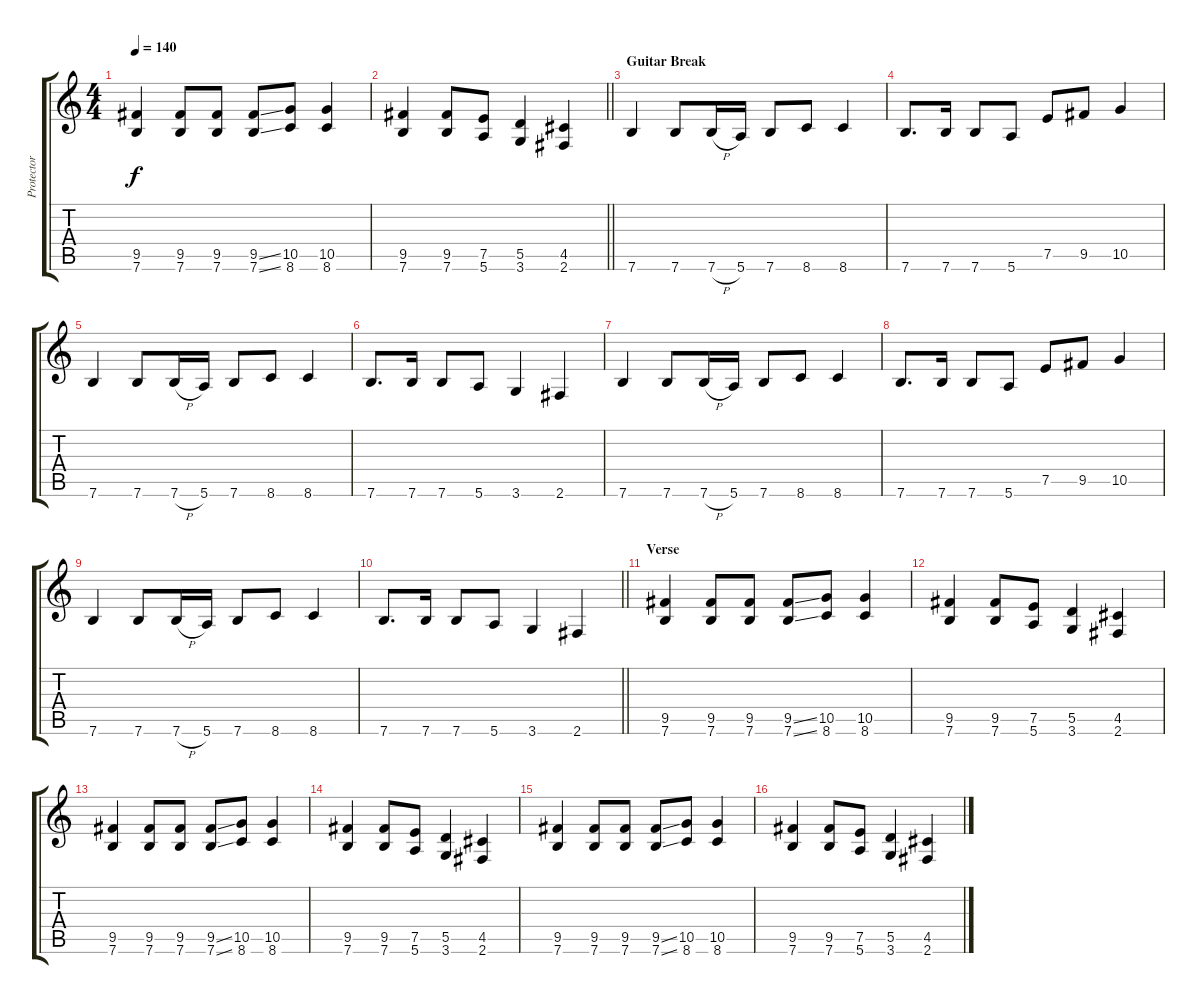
\track ("Protector [2]" "Protector ") {instrument overdrivenguitar}
\staff {score tabs}
\tuning (E4 B3 G3 D3 A2 E2) {hide}
\ts (4 4)
\tempo 140
\clef g2
\ks c
(9.5 7.6).4{dy f} (9.5 7.6).8 (9.5 7.6).8 (9.5{ss} 7.6{ss}).8 (10.5 8.6).8 (10.5 8.6).4 |
\barLineRight lightlight
(9.5 7.6).4 (9.5 7.6).8 (7.5 5.6).8 (5.5 3.6).4 (4.5 2.6).4 |
\section ("" "Guitar Break")
7.6.4 7.6.8 7.6{h}.16 5.6.16 7.6.8 8.6.8 8.6.4 |
7.6.8{d} 7.6.16 7.6.8 5.6.8 7.5.8 9.5.8 10.5.4 |
7.6.4 7.6.8 7.6{h}.16 5.6.16 7.6.8 8.6.8 8.6.4 |
7.6.8{d} 7.6.16 7.6.8 5.6.8 3.6.4 2.6.4 |
7.6.4 7.6.8 7.6{h}.16 5.6.16 7.6.8 8.6.8 8.6.4 |
7.6.8{d} 7.6.16 7.6.8 5.6.8 7.5.8 9.5.8 10.5.4 |
7.6.4 7.6.8 7.6{h}.16 5.6.16 7.6.8 8.6.8 8.6.4 |
\barLineRight lightlight
7.6.8{d} 7.6.16 7.6.8 5.6.8 3.6.4 2.6.4 |
\section ("" "Verse")
(9.5 7.6).4 (9.5 7.6).8 (9.5 7.6).8 (9.5{ss} 7.6{ss}).8 (10.5 8.6).8 (10.5 8.6).4 |
(9.5 7.6).4 (9.5 7.6).8 (7.5 5.6).8 (5.5 3.6).4 (4.5 2.6).4 |
(9.5 7.6).4 (9.5 7.6).8 (9.5 7.6).8 (9.5{ss} 7.6{ss}).8 (10.5 8.6).8 (10.5 8.6).4 |
(9.5 7.6).4 (9.5 7.6).8 (7.5 5.6).8 (5.5 3.6).4 (4.5 2.6).4 |
(9.5 7.6).4 (9.5 7.6).8 (9.5 7.6).8 (9.5{ss} 7.6{ss}).8 (10.5 8.6).8 (10.5 8.6).4 |
(9.5 7.6).4 (9.5 7.6).8 (7.5 5.6).8 (5.5 3.6).4 (4.5 2.6).4
